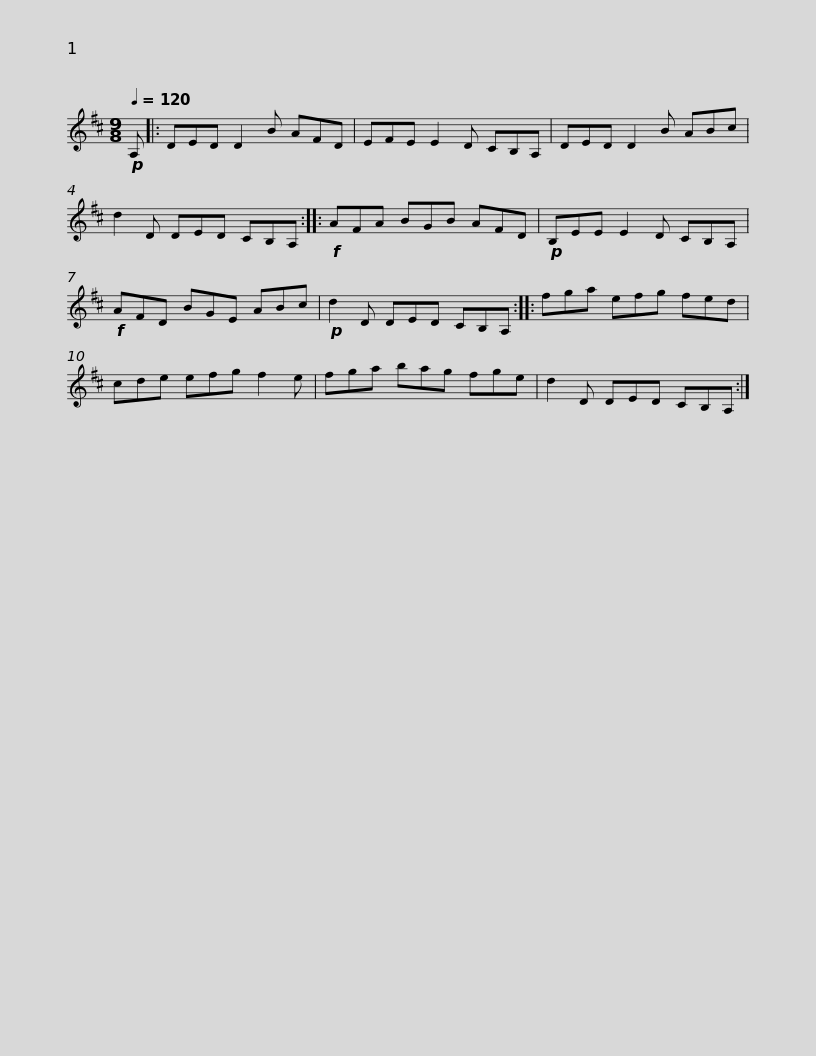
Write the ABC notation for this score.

X:1
L:1/8
Q:1/4=120
M:9/8
I:linebreak $
K:D
V:1 treble
V:1
!p! A, |: DED D2 B AFD | EFE E2 D CB,A, | DED D2 B ABc | d2 D DED CB,A, ::$ %5
!f! AFA BGB AFD |!p! B,EE E2 D CB,A, |!f! AFD BGE ABc |!p! d2 D DED CB,A, ::$ fga efg fed | %10
 cde efg f2 e | fga bag fge | d2 D DED CB,A, :| %13
